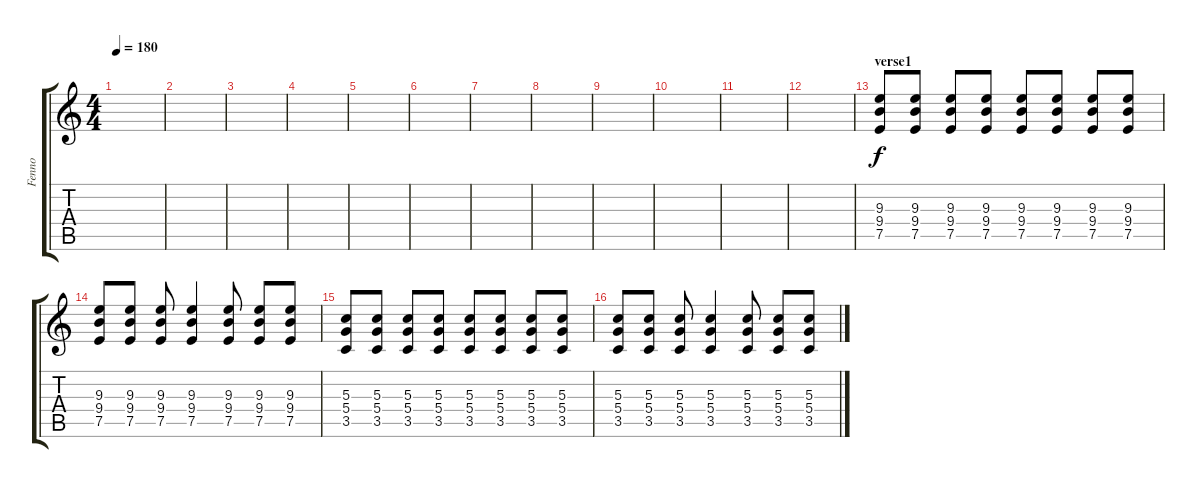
\track ("Fenno" "Fenno") {instrument distortionguitar}
\staff {score tabs}
\tuning (E4 B3 G3 D3 A2 E2) {hide}
\ts (4 4)
\tempo 180
\clef g2
\ks c
|
|
|
|
|
|
|
|
|
|
|
|
\section ("" "verse1")
(9.3 9.4 7.5).8 (9.3 9.4 7.5).8 (9.3 9.4 7.5).8 (9.3 9.4 7.5).8 (9.3 9.4 7.5).8 (9.3 9.4 7.5).8 (9.3 9.4 7.5).8 (9.3 9.4 7.5).8 |
(9.3 9.4 7.5).8 (9.3 9.4 7.5).8 (9.3 9.4 7.5).8 (9.3 9.4 7.5).4 (9.3 9.4 7.5).8 (9.3 9.4 7.5).8 (9.3 9.4 7.5).8 |
(5.3 5.4 3.5).8 (5.3 5.4 3.5).8 (5.3 5.4 3.5).8 (5.3 5.4 3.5).8 (5.3 5.4 3.5).8 (5.3 5.4 3.5).8 (5.3 5.4 3.5).8 (5.3 5.4 3.5).8 |
(5.3 5.4 3.5).8 (5.3 5.4 3.5).8 (5.3 5.4 3.5).8 (5.3 5.4 3.5).4 (5.3 5.4 3.5).8 (5.3 5.4 3.5).8 (5.3 5.4 3.5).8
